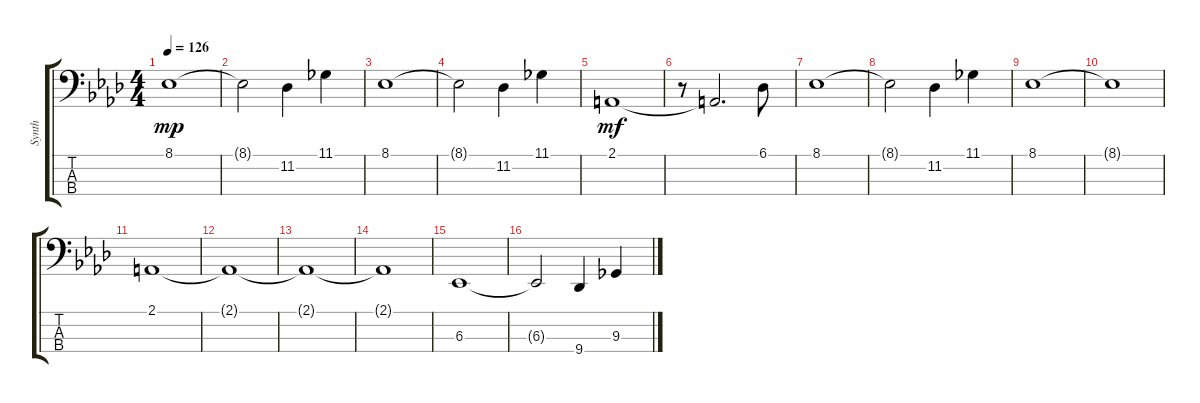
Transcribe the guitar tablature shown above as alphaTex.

\track ("Synth" "Synth") {instrument lead2sawtooth}
\staff {score tabs}
\tuning (G2 D2 A1 E1) {hide}
\ts (4 4)
\tempo 126
\clef f4
\ks ab
8.1.1{dy mp} |
8.1{t}.2 11.2.4 11.1.4 |
8.1.1 |
8.1{t}.2 11.2.4 11.1.4 |
2.1.1{dy mf} |
r.8 2.1{t}.2{d} 6.1.8 |
8.1.1 |
8.1{t}.2 11.2.4 11.1.4 |
8.1.1 |
8.1{t}.1 |
2.1.1 |
2.1{t}.1 |
2.1{t}.1 |
2.1{t}.1 |
6.3.1 |
6.3{t}.2 9.4.4 9.3.4
